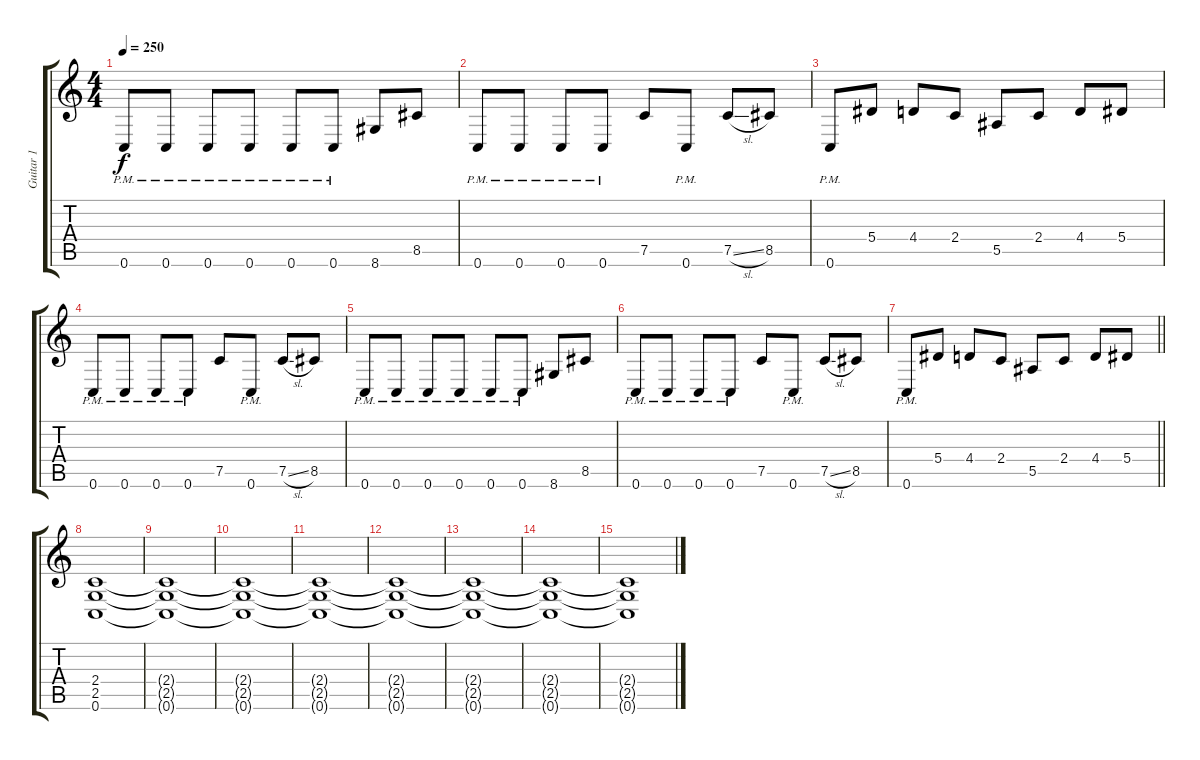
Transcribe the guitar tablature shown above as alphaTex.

\track ("Guitar 1" "Guitar 1") {instrument distortionguitar}
\staff {score tabs}
\tuning (C4 G3 Eb3 Bb2 F2 C2) {hide}
\ts (4 4)
\tempo 250
\clef g2
\ks c
0.6{pm}.8{dy f} 0.6{pm}.8 0.6{pm}.8 0.6{pm}.8 0.6{pm}.8 0.6{pm}.8 8.6.8 8.5.8 |
0.6{pm}.8 0.6{pm}.8 0.6{pm}.8 0.6{pm}.8 7.5.8 0.6{pm}.8 7.5{sl}.8 8.5.8 |
0.6{pm}.8 5.4.8 4.4.8 2.4.8 5.5.8 2.4.8 4.4.8 5.4.8 |
0.6{pm}.8 0.6{pm}.8 0.6{pm}.8 0.6{pm}.8 7.5.8 0.6{pm}.8 7.5{sl}.8 8.5.8 |
0.6{pm}.8 0.6{pm}.8 0.6{pm}.8 0.6{pm}.8 0.6{pm}.8 0.6{pm}.8 8.6.8 8.5.8 |
0.6{pm}.8 0.6{pm}.8 0.6{pm}.8 0.6{pm}.8 7.5.8 0.6{pm}.8 7.5{sl}.8 8.5.8 |
\barLineRight lightlight
0.6{pm}.8 5.4.8 4.4.8 2.4.8 5.5.8 2.4.8 4.4.8 5.4.8 |
(2.4 2.5 0.6).1 |
(2.4{t} 2.5{t} 0.6{t}).1 |
(2.4{t} 2.5{t} 0.6{t}).1 |
(2.4{t} 2.5{t} 0.6{t}).1 |
(2.4{t} 2.5{t} 0.6{t}).1{volume 0} |
(2.4{t} 2.5{t} 0.6{t}).1 |
(2.4{t} 2.5{t} 0.6{t}).1 |
(2.4{t} 2.5{t} 0.6{t}).1
